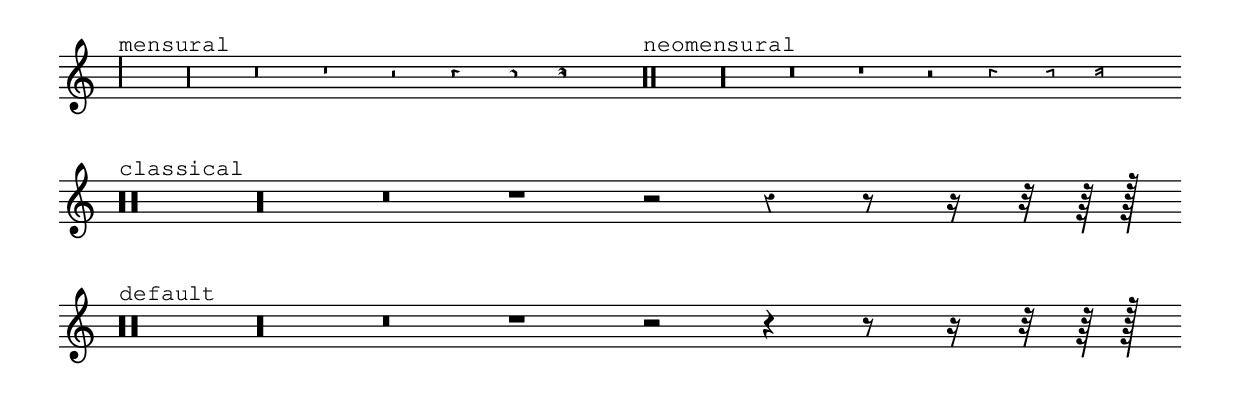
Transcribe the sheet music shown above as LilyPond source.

%% DO NOT EDIT this file manually; it is automatically
%% generated from LSR http://lsr.dsi.unimi.it
%% Make any changes in LSR itself, or in Documentation/snippets/new/ ,
%% and then run scripts/auxiliar/makelsr.py
%%
%% This file is in the public domain.
\version "2.14.2"

\header {
  lsrtags = "ancient-notation, rhythms, symbols-and-glyphs, tweaks-and-overrides"

  texidoc = "
Rests may be used in various styles.




"
  doctitle = "Rest styles"
} % begin verbatim


\layout {
  indent = 0
  \context {
    \Staff
    \remove "Time_signature_engraver"
  }
}

\new Staff \relative c {
  \cadenzaOn
  \override Staff.Rest #'style = #'mensural
  r\maxima^\markup \typewriter { mensural }
  r\longa r\breve r1 r2 r4 r8 r16 s32 s64 s128 s128
  \bar ""

  \override Staff.Rest #'style = #'neomensural
  r\maxima^\markup \typewriter { neomensural }
  r\longa r\breve r1 r2 r4 r8 r16 s32 s64 s128 s128
  \bar ""

  \override Staff.Rest #'style = #'classical
  r\maxima^\markup \typewriter { classical }
  r\longa r\breve r1 r2 r4 r8 r16 r32 r64 r128 s128
  \bar ""

  \override Staff.Rest  #'style = #'default
  r\maxima^\markup \typewriter { default }
  r\longa r\breve r1 r2 r4 r8 r16 r32 r64 r128 s128
}
